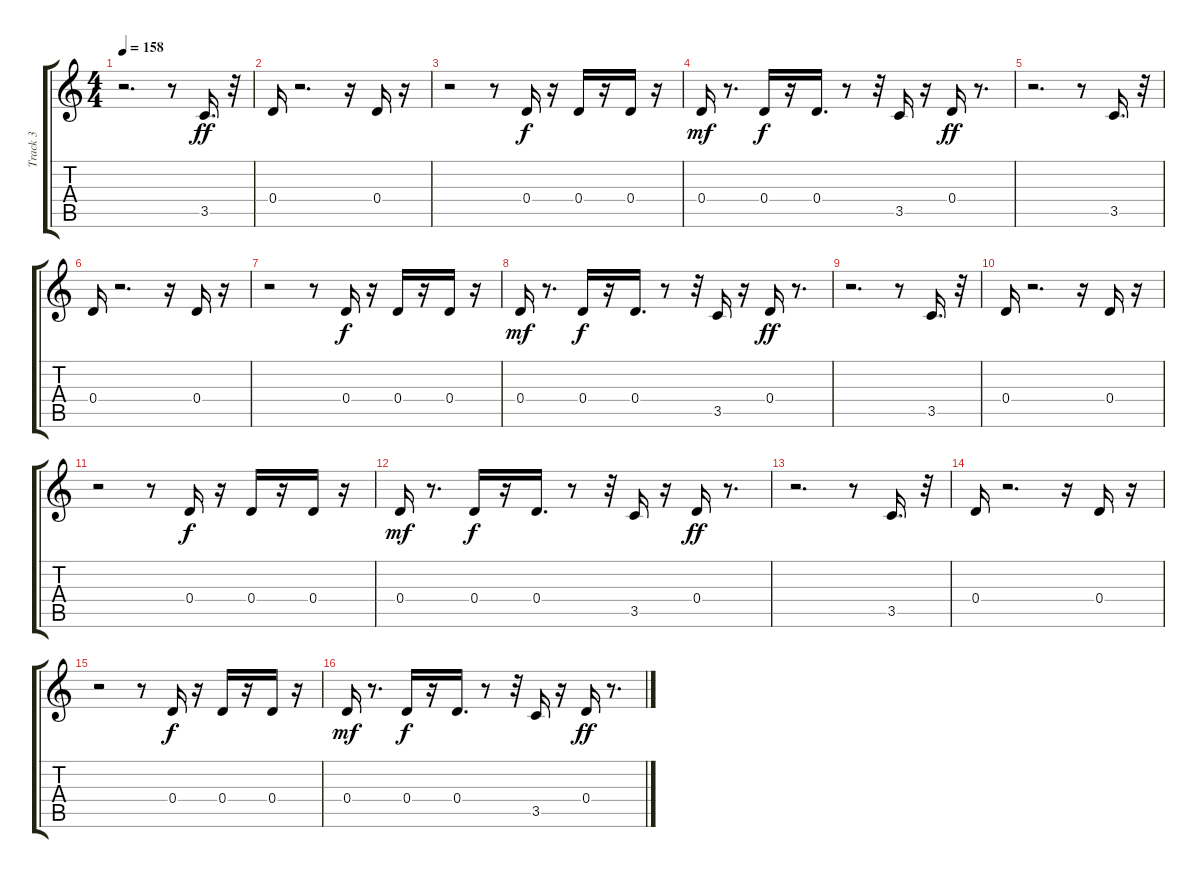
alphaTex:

\track ("Track 3" "Track 3") {instrument electricguitarmuted}
\staff {score tabs}
\tuning (E4 B3 G3 D3 A2 E2) {hide}
\ts (4 4)
\tempo 158
\clef g2
\ks c
r.2{d dy ff} r.8 3.5.16{d} r.32 |
0.4.16 r.2{d} r.16 0.4.16 r.16 |
r.2 r.8 0.4.16{dy f} r.16 0.4.16 r.16 0.4.16 r.16 |
0.4.16{dy mf} r.8{d} 0.4.16{dy f} r.16 0.4.16{d} r.8 r.32 3.5.16 r.16 0.4.16{dy ff} r.8{d} |
r.2{d} r.8 3.5.16{d} r.32 |
0.4.16 r.2{d} r.16 0.4.16 r.16 |
r.2 r.8 0.4.16{dy f} r.16 0.4.16 r.16 0.4.16 r.16 |
0.4.16{dy mf} r.8{d} 0.4.16{dy f} r.16 0.4.16{d} r.8 r.32 3.5.16 r.16 0.4.16{dy ff} r.8{d} |
r.2{d} r.8 3.5.16{d} r.32 |
0.4.16 r.2{d} r.16 0.4.16 r.16 |
r.2 r.8 0.4.16{dy f} r.16 0.4.16 r.16 0.4.16 r.16 |
0.4.16{dy mf} r.8{d} 0.4.16{dy f} r.16 0.4.16{d} r.8 r.32 3.5.16 r.16 0.4.16{dy ff} r.8{d} |
r.2{d} r.8 3.5.16{d} r.32 |
0.4.16 r.2{d} r.16 0.4.16 r.16 |
r.2 r.8 0.4.16{dy f} r.16 0.4.16 r.16 0.4.16 r.16 |
0.4.16{dy mf} r.8{d} 0.4.16{dy f} r.16 0.4.16{d} r.8 r.32 3.5.16 r.16 0.4.16{dy ff} r.8{d}
